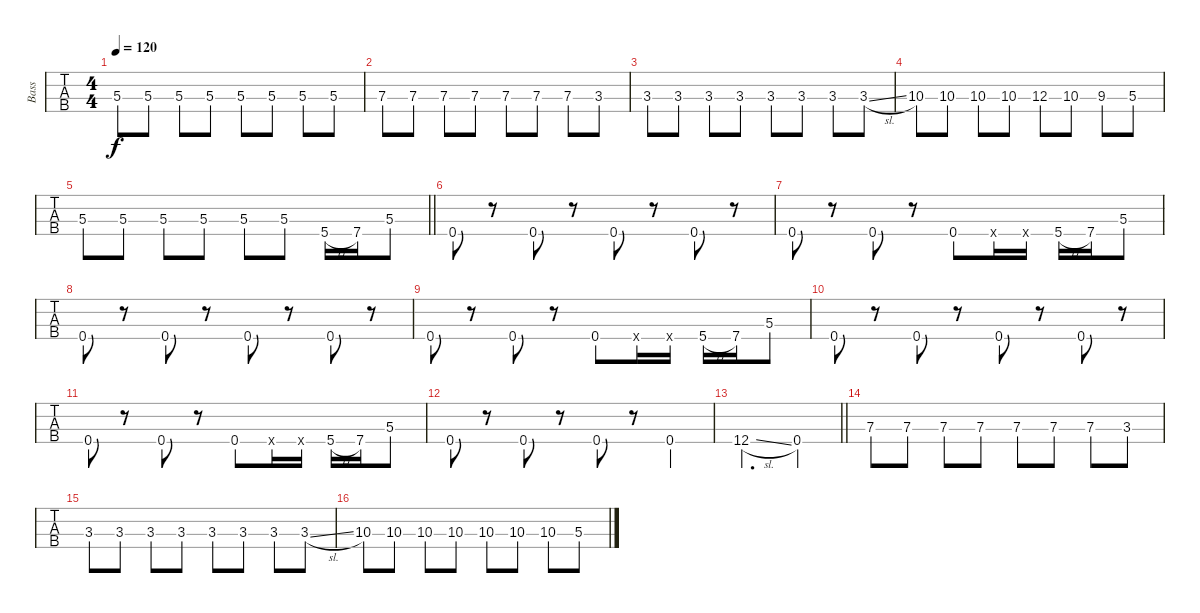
\track ("Bass" "Bass") {instrument electricbassfinger}
\staff {tabs}
\tuning (G2 D2 A1 E1) {hide}
\ts (4 4)
\tempo 120
\clef f4
\ks c
5.3.8{dy f} 5.3.8 5.3.8 5.3.8 5.3.8 5.3.8 5.3.8 5.3.8 |
7.3.8 7.3.8 7.3.8 7.3.8 7.3.8 7.3.8 7.3.8 3.3.8 |
3.3.8 3.3.8 3.3.8 3.3.8 3.3.8 3.3.8 3.3.8 3.3{sl}.8 |
10.3.8 10.3.8 10.3.8 10.3.8 12.3.8 10.3.8 9.3.8 5.3.8 |
\barLineRight lightlight
5.3.8 5.3.8 5.3.8 5.3.8 5.3.8 5.3.8 5.4{h}.16 7.4.16 5.3.8 |
0.4.8 r.8 0.4.8 r.8 0.4.8 r.8 0.4.8 r.8 |
0.4.8 r.8 0.4.8 r.8 0.4.8 0.4{x}.16 0.4{x}.16 5.4{h}.16 7.4.16 5.3.8 |
0.4.8 r.8 0.4.8 r.8 0.4.8 r.8 0.4.8 r.8 |
0.4.8 r.8 0.4.8 r.8 0.4.8 0.4{x}.16 0.4{x}.16 5.4{h}.16 7.4.16 5.3.8 |
0.4.8 r.8 0.4.8 r.8 0.4.8 r.8 0.4.8 r.8 |
0.4.8 r.8 0.4.8 r.8 0.4.8 0.4{x}.16 0.4{x}.16 5.4{h}.16 7.4.16 5.3.8 |
0.4.8 r.8 0.4.8 r.8 0.4.8 r.8 0.4.4 |
\barLineRight lightlight
12.4{sl}.2{d} 0.4.4 |
7.3.8 7.3.8 7.3.8 7.3.8 7.3.8 7.3.8 7.3.8 3.3.8 |
3.3.8 3.3.8 3.3.8 3.3.8 3.3.8 3.3.8 3.3.8 3.3{sl}.8 |
10.3.8 10.3.8 10.3.8 10.3.8 10.3.8 10.3.8 10.3.8 5.3.8
